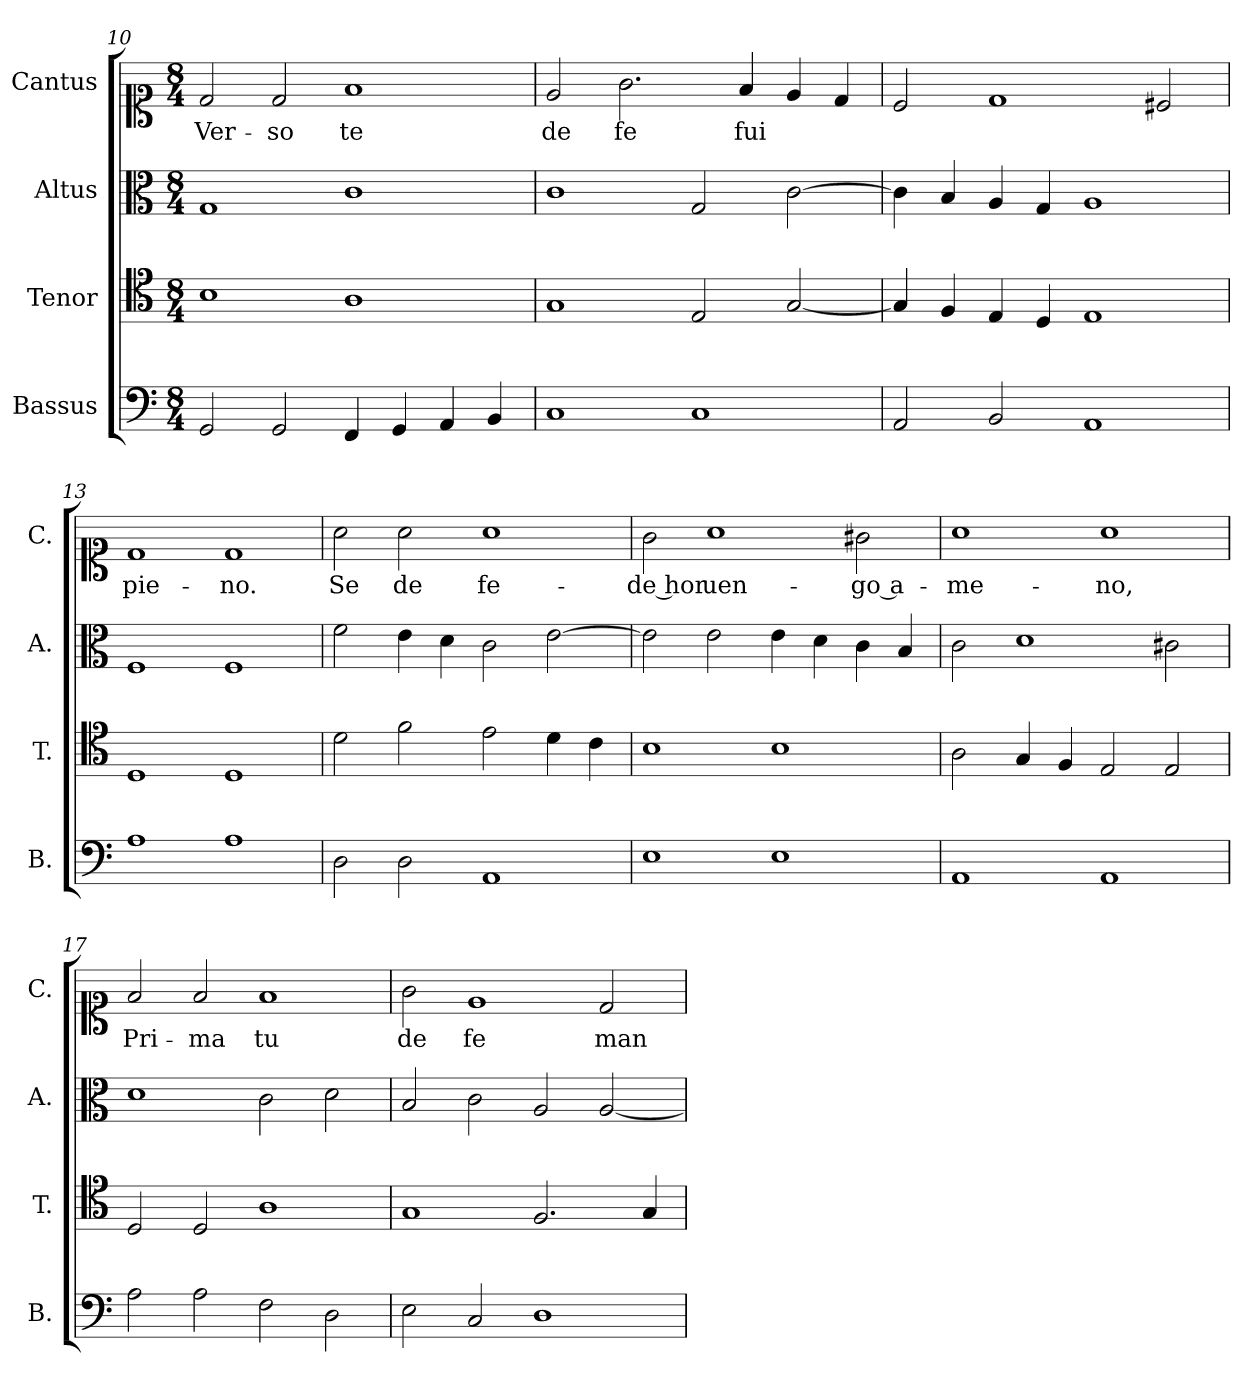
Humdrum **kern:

**kern	**kern	**kern	**kern	**text
*part4	*part3	*part2	*part1	*part1
*staff4	*staff3	*staff2	*staff1	*staff1
*I"Bassus	*I"Tenor	*I"Altus	*I"Cantus	*
*I'B.	*I'T.	*I'A.	*I'C.	*
*clefF4	*clefC4	*clefC3	*clefC1	*
*k[]	*k[]	*k[]	*k[]	*
*M8/4	*M8/4	*M8/4	*M8/4	*
=10	=10	=10	=10	=10
!	!	!	!	!LO:LY:b
2GG/	1B	1G	2d/	Ver-
!	!	!	!	!LO:LY:b
2GG/	.	.	2d/	-so
!	!	!	!	!LO:LY:b
4FF/	1A	1c	1f	te
4GG/	.	.	.	.
4AA/	.	.	.	.
4BB/	.	.	.	.
=11	=11	=11	=11	=11
!	!	!	!	!LO:LY:b
1C	1G	1c	2e/	de
!	!	!	!	!LO:LY:b
.	.	.	2.g\	fe
1C	2E/	2G/	.	.
!	!	!	!	!LO:LY:b
.	.	.	4f/	-fui
.	[2G/	[2c\	4e/	.
.	.	.	4d/	.
!!LO:LB:g=z
=12	=12	=12	=12	=12
2AA/	4G/]	4c\]	2c/	.
.	4F/	4B/	.	.
2BB/	4E/	4A/	1d	.
.	4D/	4G/	.	.
1AA	1E	1A	.	.
.	.	.	2c#X/	.
=13	=13	=13	=13	=13
!	!	!	!	!LO:LY:b
1A	1D	1F	1d	pie-
!	!	!	!	!LO:LY:b
1A	1D	1F	1d	-no.
=14	=14	=14	=14	=14
!	!	!	!	!LO:LY:b
2D\	2d\	2f\	2a\	Se
!	!	!	!	!LO:LY:b
2D\	2f\	4e\	2a\	de
.	.	4d\	.	.
!	!	!	!	!LO:LY:b
1AA	2e\	2c\	1a	fe-
.	4d\	[2e\	.	.
.	4c\	.	.	.
=15	=15	=15	=15	=15
!	!	!	!	!LO:LY:b
1E	1B	2e\]	2g\	-de hor
!	!	!	!	!LO:LY:b
.	.	2e\	1a	uen-
1E	1B	4e\	.	.
.	.	4d\	.	.
!	!	!	!	!LO:LY:b
.	.	4c\	2g#X\	-go a-
.	.	4B/	.	.
=16	=16	=16	=16	=16
!	!	!	!	!LO:LY:b
1AA	2A\	2c\	1a	-me-
.	4G/	1d	.	.
.	4F/	.	.	.
!	!	!	!	!LO:LY:b
1AA	2E/	.	1a	-no,
.	2E/	2c#X\	.	.
=17	=17	=17	=17	=17
!	!	!	!	!LO:LY:b
2A\	2D/	1d	2f/	Pri-
!	!	!	!	!LO:LY:b
2A\	2D/	.	2f/	-ma
!	!	!	!	!LO:LY:b
2F\	1A	2c\	1f	tu
2D\	.	2d\	.	.
!!LO:PB:g=z
=18	=18	=18	=18	=18
!	!	!	!	!LO:LY:b
2E\	1G	2B/	2g\	de
!	!	!	!	!LO:LY:b
2C/	.	2c\	1e	fe
1D	2.F/	2A/	.	.
!	!	!	!	!LO:LY:b
.	.	[2A/	2d/	man-
.	4G/	.	.	.
=	=	=	=	=
*-	*-	*-	*-	*-
